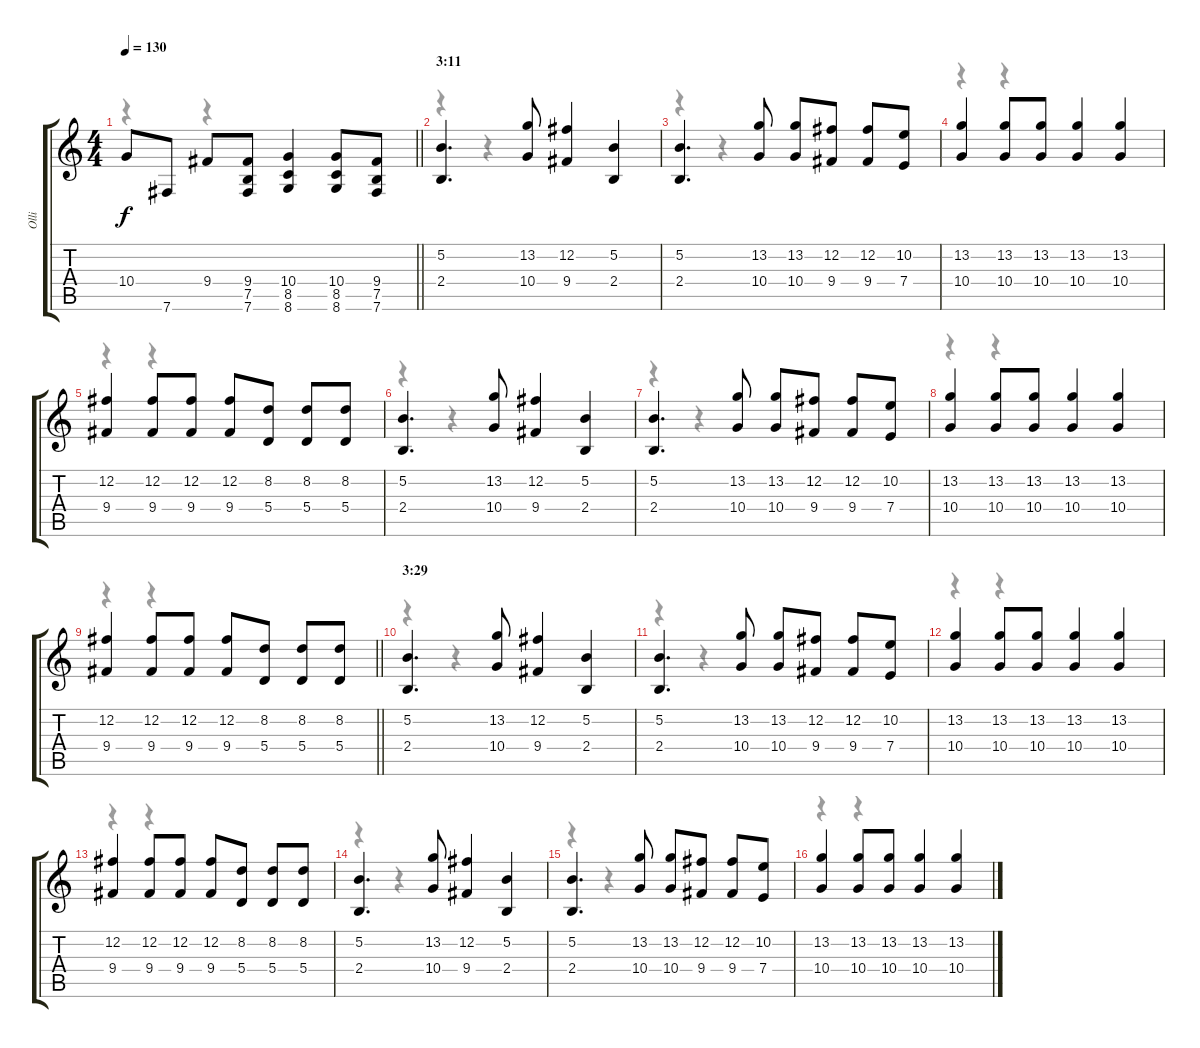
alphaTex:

\track ("Olli" "Olli") {instrument distortionguitar}
\staff {score tabs}
\tuning (B3 Gb3 D3 A2 E2 B1) {hide}
\voice
\ts (4 4)
\tempo 130
\clef g2
\barLineRight lightlight
\ks c
10.4.8{dy f} 7.6.8 9.4.8 (9.4 7.5 7.6).8 (10.4 8.5 8.6).4 (10.4 8.5 8.6).8 (9.4 7.5 7.6).8 |
\section ("" "3:11")
(5.2 2.4).4{d} (13.2 10.4).8 (12.2 9.4).4 (5.2 2.4).4 |
(5.2 2.4).4{d} (13.2 10.4).8 (13.2 10.4).8 (12.2 9.4).8 (12.2 9.4).8 (10.2 7.4).8 |
(13.2 10.4).4 (13.2 10.4).8 (13.2 10.4).8 (13.2 10.4).4 (13.2 10.4).4 |
(12.2 9.4).4 (12.2 9.4).8 (12.2 9.4).8 (12.2 9.4).8 (8.2 5.4).8 (8.2 5.4).8 (8.2 5.4).8 |
(5.2 2.4).4{d} (13.2 10.4).8 (12.2 9.4).4 (5.2 2.4).4 |
(5.2 2.4).4{d} (13.2 10.4).8 (13.2 10.4).8 (12.2 9.4).8 (12.2 9.4).8 (10.2 7.4).8 |
(13.2 10.4).4 (13.2 10.4).8 (13.2 10.4).8 (13.2 10.4).4 (13.2 10.4).4 |
\barLineRight lightlight
(12.2 9.4).4 (12.2 9.4).8 (12.2 9.4).8 (12.2 9.4).8 (8.2 5.4).8 (8.2 5.4).8 (8.2 5.4).8 |
\section ("" "3:29")
(5.2 2.4).4{d} (13.2 10.4).8 (12.2 9.4).4 (5.2 2.4).4 |
(5.2 2.4).4{d} (13.2 10.4).8 (13.2 10.4).8 (12.2 9.4).8 (12.2 9.4).8 (10.2 7.4).8 |
(13.2 10.4).4 (13.2 10.4).8 (13.2 10.4).8 (13.2 10.4).4 (13.2 10.4).4 |
(12.2 9.4).4 (12.2 9.4).8 (12.2 9.4).8 (12.2 9.4).8 (8.2 5.4).8 (8.2 5.4).8 (8.2 5.4).8 |
(5.2 2.4).4{d} (13.2 10.4).8 (12.2 9.4).4 (5.2 2.4).4 |
(5.2 2.4).4{d} (13.2 10.4).8 (13.2 10.4).8 (12.2 9.4).8 (12.2 9.4).8 (10.2 7.4).8 |
(13.2 10.4).4 (13.2 10.4).8 (13.2 10.4).8 (13.2 10.4).4 (13.2 10.4).4
\voice
\clef g2
\ottava regular
\simile none
\barLineRight lightlight
\ks c
r.4{dy f} r.4 |
r.4 r.4 |
r.4 r.4 |
r.4 r.4 |
r.4 r.4 |
r.4 r.4 |
r.4 r.4 |
r.4 r.4 |
\barLineRight lightlight
r.4 r.4 |
r.4 r.4 |
r.4 r.4 |
r.4 r.4 |
r.4 r.4 |
r.4 r.4 |
r.4 r.4 |
r.4 r.4
